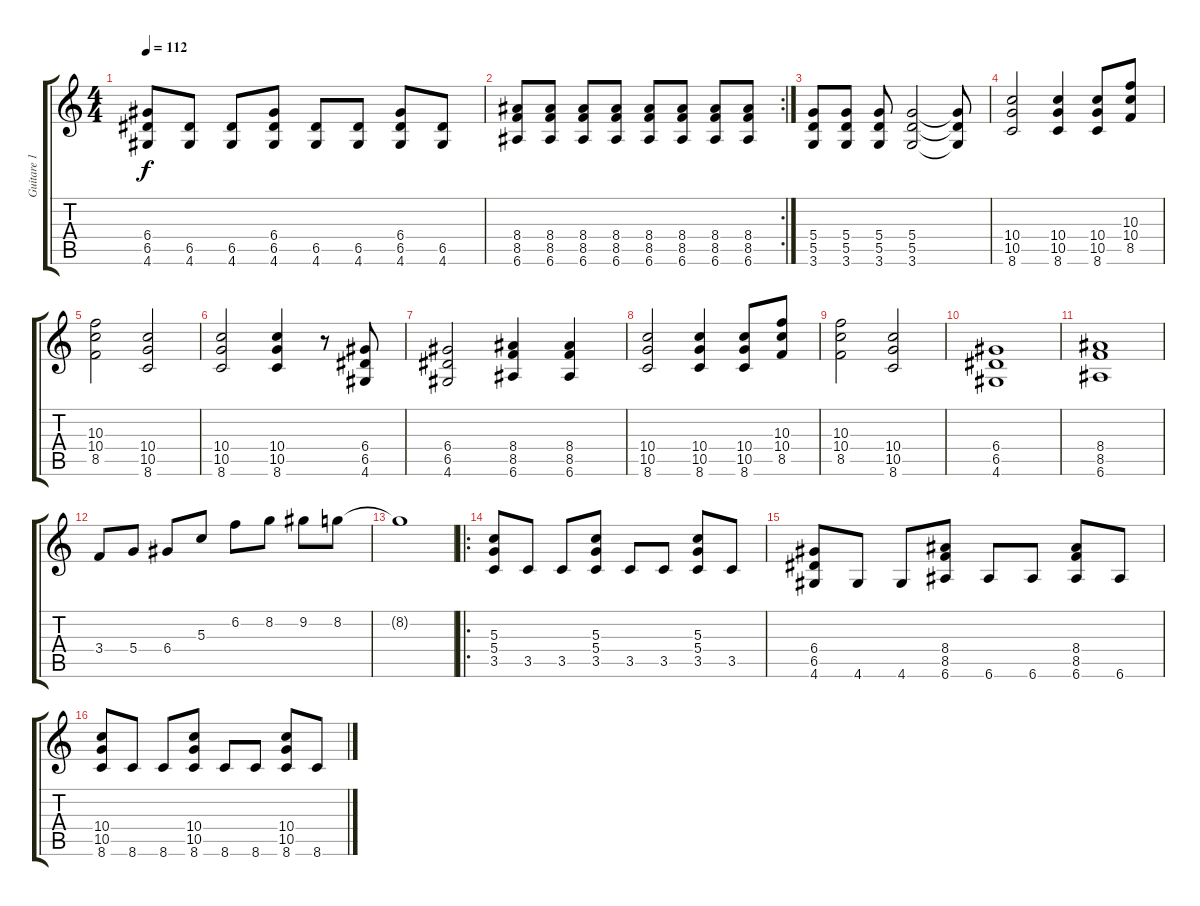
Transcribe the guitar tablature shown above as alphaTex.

\track ("Guitare 1" "Guitare 1") {instrument overdrivenguitar}
\staff {score tabs}
\tuning (E4 B3 G3 D3 A2 E2) {hide}
\ts (4 4)
\tempo 112
\clef g2
\ks c
(6.4 6.5 4.6).8{dy f} (6.5 4.6).8 (6.5 4.6).8 (6.4 6.5 4.6).8 (6.5 4.6).8 (6.5 4.6).8 (6.4 6.5 4.6).8 (6.5 4.6).8 |
\rc 2
(8.4 8.5 6.6).8 (8.4 8.5 6.6).8 (8.4 8.5 6.6).8 (8.4 8.5 6.6).8 (8.4 8.5 6.6).8 (8.4 8.5 6.6).8 (8.4 8.5 6.6).8 (8.4 8.5 6.6).8 |
(5.4 5.5 3.6).8 (5.4 5.5 3.6).8 (5.4 5.5 3.6).8 (5.4 5.5 3.6).2 (5.4{t} 5.5{t} 3.6{t}).8 |
(10.4 10.5 8.6).2 (10.4 10.5 8.6).4 (10.4 10.5 8.6).8 (10.3 10.4 8.5).8 |
(10.3 10.4 8.5).2 (10.4 10.5 8.6).2 |
(10.4 10.5 8.6).2 (10.4 10.5 8.6).4 r.8 (6.4 6.5 4.6).8 |
(6.4 6.5 4.6).2 (8.4 8.5 6.6).4 (8.4 8.5 6.6).4 |
(10.4 10.5 8.6).2 (10.4 10.5 8.6).4 (10.4 10.5 8.6).8 (10.3 10.4 8.5).8 |
(10.3 10.4 8.5).2 (10.4 10.5 8.6).2 |
(6.4 6.5 4.6).1 |
(8.4 8.5 6.6).1 |
3.4.8 5.4.8 6.4.8 5.3.8 6.2.8 8.2.8 9.2.8 8.2.8 |
8.2{t}.1 |
\ro
(5.3 5.4 3.5).8 3.5.8 3.5.8 (5.3 5.4 3.5).8 3.5.8 3.5.8 (5.3 5.4 3.5).8 3.5.8 |
(6.4 6.5 4.6).8 4.6.8 4.6.8 (8.4 8.5 6.6).8 6.6.8 6.6.8 (8.4 8.5 6.6).8 6.6.8 |
(10.4 10.5 8.6).8 8.6.8 8.6.8 (10.4 10.5 8.6).8 8.6.8 8.6.8 (10.4 10.5 8.6).8 8.6.8
